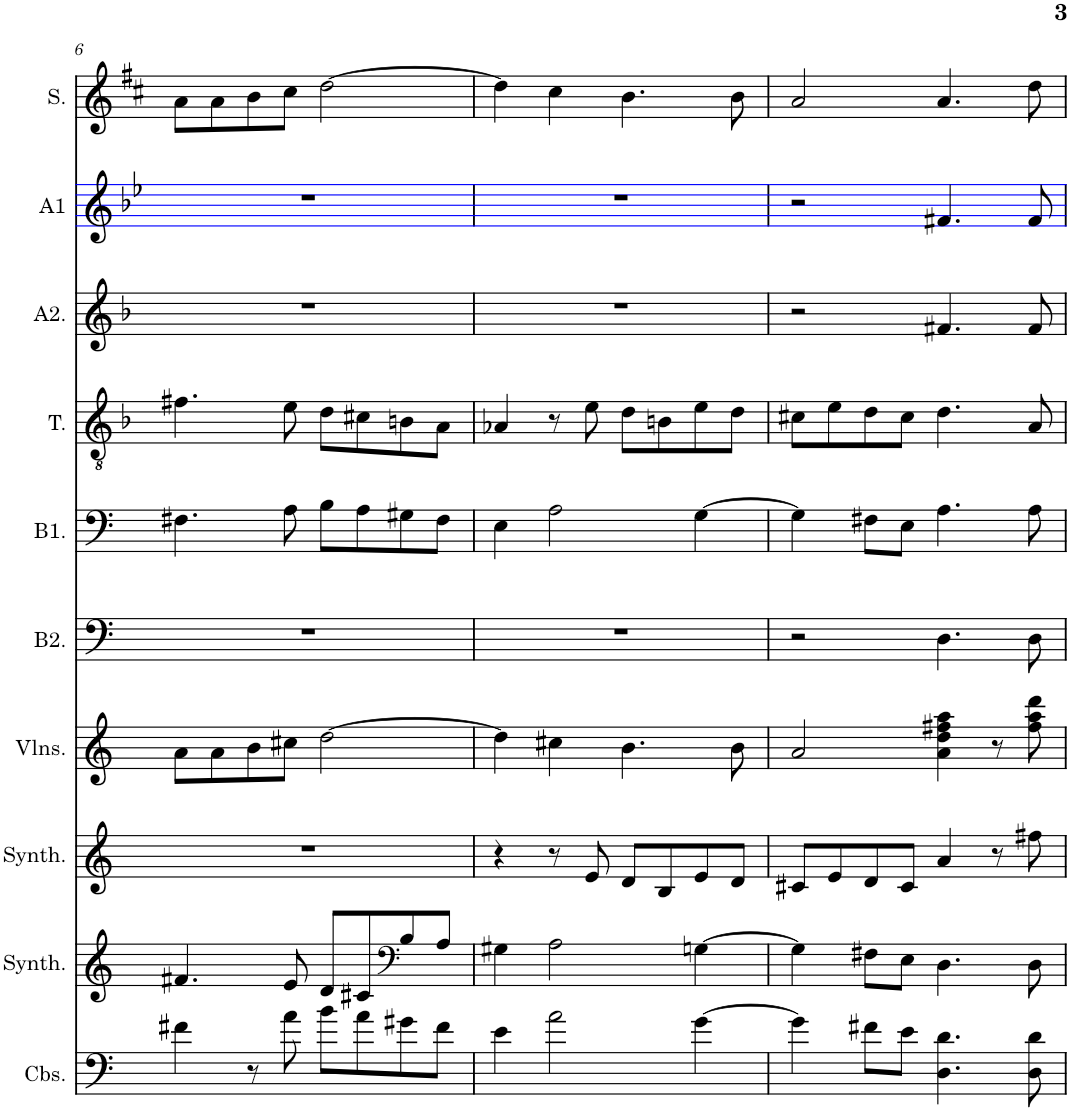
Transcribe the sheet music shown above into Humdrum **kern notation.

**kern	**kern	**kern	**kern	**kern	**kern	**kern	**kern	**kern	**kern
*part10	*part9	*part8	*part7	*part6	*part5	*part4	*part3	*part2	*part1
*staff10	*staff9	*staff8	*staff7	*staff6	*staff5	*staff4	*staff3	*staff2	*staff1
*I"Contrebasses, D'Bass/Strings, etc	*I"Synthétiseur d'instruments à cordes, Synth strings, etc	*I"Synthétiseur d'instruments à cordes, Synth strings 2	*I"Violons, 1st violins	*I"Basse2	*I"Basse1	*I"Ténor	*I"Alto2	*I"Alto1	*I"Soprano
*I'Cbs.	*I'Synth.	*I'Synth.	*I'Vlns.	*I'B2.	*I'B1.	*I'T.	*I'A2.	*I'A1	*I'S.
!!LO:PB:g=z
*clefF4	*clefG2	*clefG2	*clefG2	*clefF4	*clefF4	*clefGv2	*clefG2	*clefG2	*clefG2
*Trd7c12	*	*	*	*	*	*	*	*	*
*k[]	*k[]	*k[]	*k[]	*k[]	*k[]	*k[b-]	*k[b-]	*k[b-e-]	*k[f#c#]
*M4/4	*M4/4	*M4/4	*M4/4	*M4/4	*M4/4	*M4/4	*M4/4	*M4/4	*M4/4
=6	=6	=6	=6	=6	=6	=6	=6	=6	=6
4f#X\	4.f#X/	1r	8a\L	1r	4.F#X\	4.f#X\	1r	1r	8a\L
.	.	.	8a\	.	.	.	.	.	8a\
8r	.	.	8b\	.	.	.	.	.	8b\
8a\	8e/	.	8cc#X\J	.	8A\	8e\	.	.	8cc#\J
8b\L	8d/L	.	[2dd\	.	8B\L	8d\L	.	.	[2dd\
8a\	8c#X/	.	.	.	8A\	8c#X\	.	.	.
*	*clefF4	*	*	*	*	*	*	*	*
8g#X\	8B/	.	.	.	8G#X\	8Bn\	.	.	.
8f#\J	8A/J	.	.	.	8F#\J	8A\J	.	.	.
=7	=7	=7	=7	=7	=7	=7	=7	=7	=7
4e\	4G#X\	4r	4dd\]	1r	4E\	4A-X/	1r	1r	4dd\]
2a\	2A\	8r	4cc#X\	.	2A\	8r	.	.	4cc#\
.	.	8e/	.	.	.	8e\	.	.	.
.	.	8d/L	4.b\	.	.	8d\L	.	.	4.b\
.	.	8B/	.	.	.	8Bn\	.	.	.
[4g\	[4Gn\	8e/	.	.	[4G\	8e\	.	.	.
.	.	8d/J	8b\	.	.	8d\J	.	.	8b\
=8	=8	=8	=8	=8	=8	=8	=8	=8	=8
4g\]	4G\]	8c#X/L	2a/	2r	4G\]	8c#X\L	2r	2r	2a/
.	.	8e/	.	.	.	8e\	.	.	.
8f#X\L	8F#X\L	8d/	.	.	8F#X\L	8d\	.	.	.
8e\J	8E\J	8c#/J	.	.	8E\J	8c#\J	.	.	.
4.D\ 4.d\	4.D\	4a/	4a\ 4dd\ 4ff#X\ 4aa\	4.D\	4.A\	4.d\	4.f#X/	4.f#X/	4.a/
.	.	8r	8r	.	.	.	.	.	.
8D\ 8d\	8D\	8ff#X\	8ff#\ 8aa\ 8ddd\	8D\	8A\	8A/	8f#/	8f#/	8dd\
=	=	=	=	=	=	=	=	=	=
*-	*-	*-	*-	*-	*-	*-	*-	*-	*-
